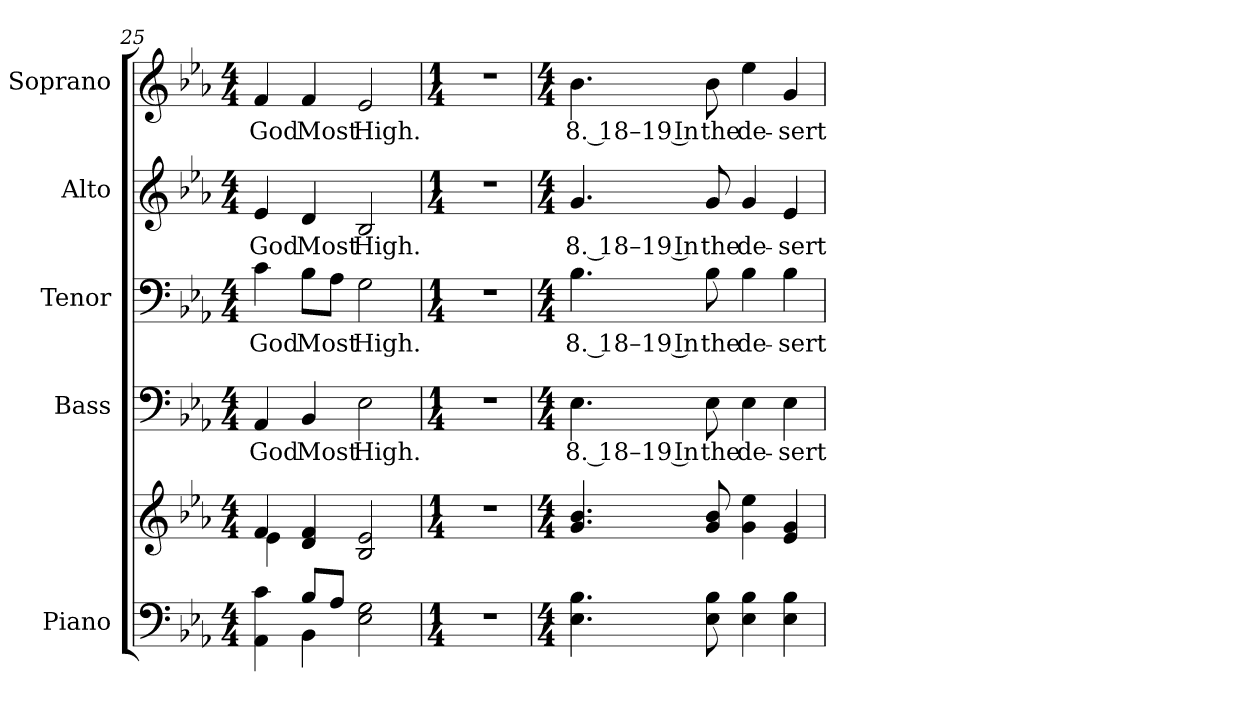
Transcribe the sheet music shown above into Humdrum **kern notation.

**kern	**kern	**kern	**text	**kern	**text	**kern	**text	**kern	**text
*part5	*part5	*part4	*part4	*part3	*part3	*part2	*part2	*part1	*part1
*staff6	*staff5	*staff4	*staff4	*staff3	*staff3	*staff2	*staff2	*staff1	*staff1
*I"Piano	*	*I"Bass	*	*I"Tenor	*	*I"Alto	*	*I"Soprano	*
*I'Pno.	*	*I'B.	*	*I'T.	*	*I'A.	*	*I'S.	*
!!LO:PB:g=z
*clefF4	*clefG2	*clefF4	*	*clefF4	*	*clefG2	*	*clefG2	*
*k[b-e-a-]	*k[b-e-a-]	*k[b-e-a-]	*	*k[b-e-a-]	*	*k[b-e-a-]	*	*k[b-e-a-]	*
*E-:	*E-:	*E-:	*	*E-:	*	*E-:	*	*E-:	*
*M4/4	*M4/4	*M4/4	*	*M4/4	*	*M4/4	*	*M4/4	*
=25	=25	=25	=25	=25	=25	=25	=25	=25	=25
*^	*^	*	*	*	*	*	*	*	*
!	!	!	!	!	!LO:LY:b:color=#000000	!	!	!	!	!	!
!	!	!	!	!	!	!	!LO:LY:b:color=#000000	!	!	!	!
!	!	!	!	!	!	!	!	!	!LO:LY:b:color=#000000	!	!
!	!	!	!	!	!	!	!	!	!	!	!LO:LY:b:color=#000000
4AA-i\ 4ci	4ryy	4fi/	4e-i\	4AA-i/	God	4ci\	God	4e-i/	God	4fi/	God
!	!	!	!	!	!LO:LY:b:color=#000000	!	!	!	!	!	!
!	!	!	!	!	!	!	!LO:LY:b:color=#000000	!	!	!	!
!	!	!	!	!	!	!	!	!	!LO:LY:b:color=#000000	!	!
!	!	!	!	!	!	!	!	!	!	!	!LO:LY:b:color=#000000
8B-i/L	4BB-i\	4di/ 4fi	4ryy	4BB-i/	Most	8B-i\L	Most	4di/	Most	4fi/	Most
8A-i/J	.	.	.	.	.	8A-i\J	.	.	.	.	.
!	!	!	!	!	!LO:LY:b:color=#000000	!	!	!	!	!	!
!	!	!	!	!	!	!	!LO:LY:b:color=#000000	!	!	!	!
!	!	!	!	!	!	!	!	!	!LO:LY:b:color=#000000	!	!
!	!	!	!	!	!	!	!	!	!	!	!LO:LY:b:color=#000000
2E-i\ 2Gi	2ryy	2B-i/ 2e-i	2ryy	2E-i\	High.	2Gi\	High.	2B-i/	High.	2e-i/	High.
*v	*v	*	*	*	*	*	*	*	*	*	*
*	*v	*v	*	*	*	*	*	*	*	*
=26	=26	=26	=26	=26	=26	=26	=26	=26	=26
*M1/4	*M1/4	*M1/4	*	*M1/4	*	*M1/4	*	*M1/4	*
*^	*^	*	*	*	*	*	*	*	*
!LO:N:vis=1	!	!LO:N:vis=1	!	!LO:N:vis=1	!	!LO:N:vis=1	!	!LO:N:vis=1	!	!LO:N:vis=1	!
*v	*v	*	*	*	*	*	*	*	*	*	*
*	*v	*v	*	*	*	*	*	*	*	*
4r	4r	4r	.	4r	.	4r	.	4r	.
=27	=27	=27	=27	=27	=27	=27	=27	=27	=27
*M4/4	*M4/4	*M4/4	*	*M4/4	*	*M4/4	*	*M4/4	*
!	!	!	!LO:LY:b:color=#000000	!	!	!	!	!	!
!	!	!	!	!	!LO:LY:b:color=#000000	!	!	!	!
!	!	!	!	!	!	!	!LO:LY:b:color=#000000	!	!
!	!	!	!	!	!	!	!	!	!LO:LY:b:color=#000000
4.E-i\ 4.B-i	4.gi/ 4.b-i	4.E-i\	8. 18–19 In	4.B-i\	8. 18–19 In	4.gi/	8. 18–19 In	4.b-i\	8. 18–19 In
!	!	!	!LO:LY:b:color=#000000	!	!	!	!	!	!
!	!	!	!	!	!LO:LY:b:color=#000000	!	!	!	!
!	!	!	!	!	!	!	!LO:LY:b:color=#000000	!	!
!	!	!	!	!	!	!	!	!	!LO:LY:b:color=#000000
8E-i\ 8B-i	8gi/ 8b-i	8E-i\	the	8B-i\	the	8gi/	the	8b-i\	the
!	!	!	!LO:LY:b:color=#000000	!	!	!	!	!	!
!	!	!	!	!	!LO:LY:b:color=#000000	!	!	!	!
!	!	!	!	!	!	!	!LO:LY:b:color=#000000	!	!
!	!	!	!	!	!	!	!	!	!LO:LY:b:color=#000000
4E-i\ 4B-i	4gi\ 4ee-i	4E-i\	de-	4B-i\	de-	4gi/	de-	4ee-i\	de-
!	!	!	!LO:LY:b:color=#000000	!	!	!	!	!	!
!	!	!	!	!	!LO:LY:b:color=#000000	!	!	!	!
!	!	!	!	!	!	!	!LO:LY:b:color=#000000	!	!
!	!	!	!	!	!	!	!	!	!LO:LY:b:color=#000000
4E-i\ 4B-i	4e-i/ 4gi	4E-i\	-sert	4B-i\	-sert	4e-i/	-sert	4gi/	-sert
=	=	=	=	=	=	=	=	=	=
*-	*-	*-	*-	*-	*-	*-	*-	*-	*-
